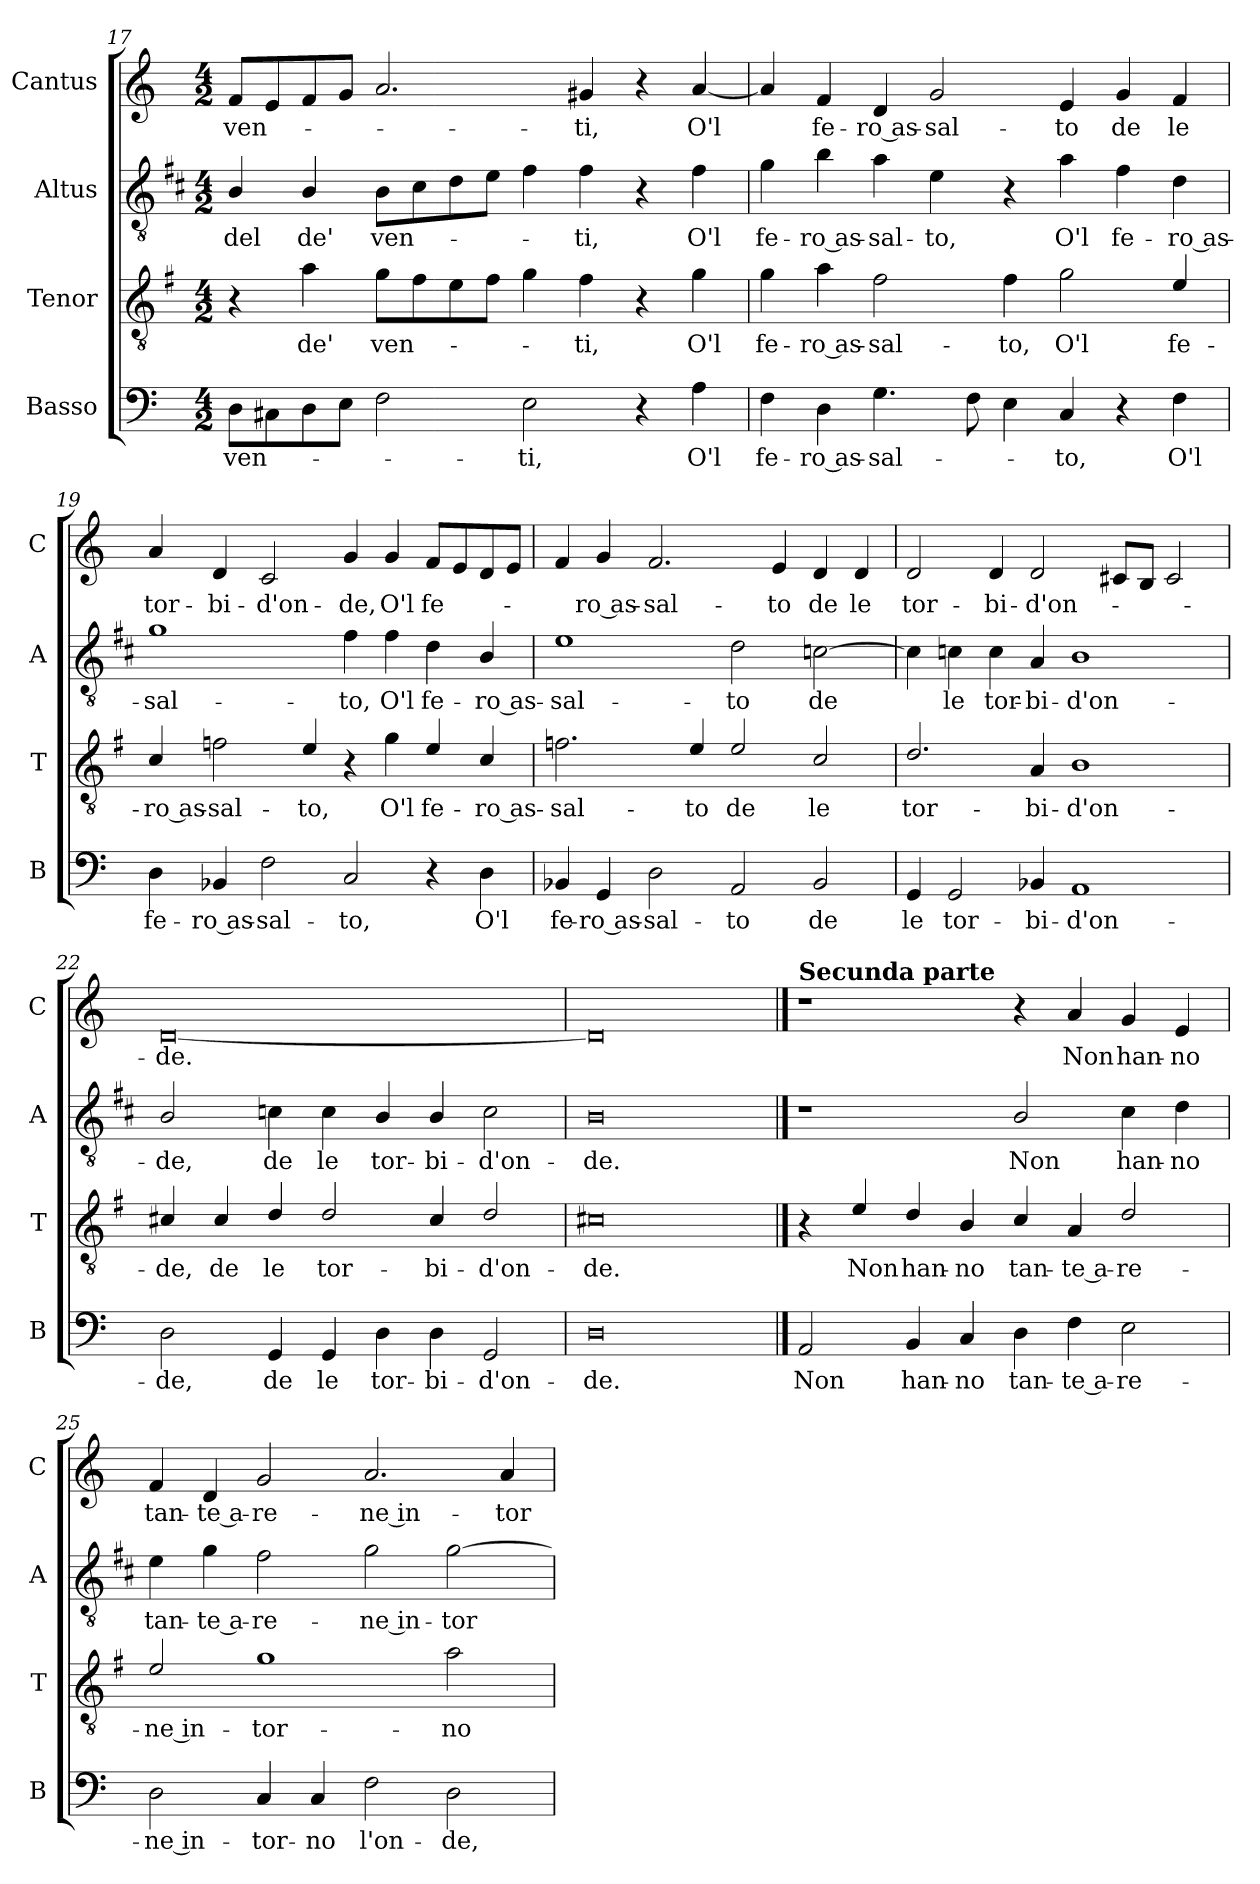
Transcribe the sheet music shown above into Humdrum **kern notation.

**kern	**text	**kern	**text	**kern	**text	**kern	**text
*part4	*part4	*part3	*part3	*part2	*part2	*part1	*part1
*staff4	*staff4	*staff3	*staff3	*staff2	*staff2	*staff1	*staff1
*I"Basso	*	*I"Tenor	*	*I"Altus	*	*I"Cantus	*
*I'B	*	*I'T	*	*I'A	*	*I'C	*
!!LO:LB:g=z
*clefF4	*	*clefGv2	*	*clefGv2	*	*clefG2	*
*	*	*ITrd4c7	*	*ITrd1c2	*	*	*
*k[]	*	*k[]	*	*k[]	*	*k[]	*
*C:	*	*C:	*	*C:	*	*C:	*
*M4/2	*	*M4/2	*	*M4/2	*	*M4/2	*
=17	=17	=17	=17	=17	=17	=17	=17
!	!LO:LY:b	!	!	!	!LO:LY:b	!	!LO:LY:b
8D\L	ven-	4r	.	4A/	-del	8f/L	ven-
8C#X\	.	.	.	.	.	8e/	.
!	!	!	!LO:LY:b	!	!LO:LY:b	!	!
8D\	.	4d\	de'	4A/	de'	8f/	.
8E\J	.	.	.	.	.	8g/J	.
!	!	!	!LO:LY:b	!	!LO:LY:b	!	!
2F\	.	8c\L	ven-	8A\L	ven-	2.a/	.
.	.	8B\	.	8B\	.	.	.
.	.	8A\	.	8c\	.	.	.
.	.	8B\J	.	8d\J	.	.	.
!	!LO:LY:b	!	!	!	!	!	!
2E\	-ti,	4c\	.	4e\	.	.	.
!	!	!	!LO:LY:b	!	!LO:LY:b	!	!LO:LY:b
.	.	4B\	-ti,	4e\	-ti,	4g#X/	-ti,
4r	.	4r	.	4r	.	4r	.
!	!LO:LY:b	!	!LO:LY:b	!	!LO:LY:b	!	!LO:LY:b
4A\	O'l	4c\	O'l	4e\	O'l	[4a/	O'l
=18	=18	=18	=18	=18	=18	=18	=18
!	!LO:LY:b	!	!LO:LY:b	!	!LO:LY:b	!	!
4F\	fe-	4c\	fe-	4f\	fe-	4a/]	.
!	!LO:LY:b	!	!LO:LY:b	!	!LO:LY:b	!	!LO:LY:b
4D\	-ro as-	4d\	-ro as-	4a\	-ro as-	4f/	fe-
!	!LO:LY:b	!	!LO:LY:b	!	!LO:LY:b	!	!LO:LY:b
4.G\	-sal-	2B\	-sal-	4g\	-sal-	4d/	-ro as-
!	!	!	!	!	!LO:LY:b	!	!LO:LY:b
.	.	.	.	4d\	-to,	2g/	-sal-
8F\	.	.	.	.	.	.	.
!	!	!	!LO:LY:b	!	!	!	!
4E\	.	4B\	-to,	4r	.	.	.
!	!LO:LY:b	!	!LO:LY:b	!	!LO:LY:b	!	!LO:LY:b
4C/	-to,	2c\	O'l	4g\	O'l	4e/	-to
!	!	!	!	!	!LO:LY:b	!	!LO:LY:b
4r	.	.	.	4e\	fe-	4g/	de
!	!LO:LY:b	!	!LO:LY:b	!	!LO:LY:b	!	!LO:LY:b
4F\	O'l	4A/	fe-	4c\	-ro as-	4f/	le
=19	=19	=19	=19	=19	=19	=19	=19
!	!LO:LY:b	!	!LO:LY:b	!	!LO:LY:b	!	!LO:LY:b
4D\	fe-	4F/	-ro as-	1f	-sal-	4a/	tor-
!	!LO:LY:b	!	!LO:LY:b	!	!	!	!LO:LY:b
4BB-X/	-ro as-	2B-X\	-sal-	.	.	4d/	-bi-
!	!LO:LY:b	!	!	!	!	!	!LO:LY:b
2F\	-sal-	.	.	.	.	2c/	-d'on-
!	!	!	!LO:LY:b	!	!	!	!
.	.	4A/	-to,	.	.	.	.
!	!LO:LY:b	!	!	!	!LO:LY:b	!	!LO:LY:b
2C/	-to,	4r	.	4e\	-to,	4g/	-de,
!	!	!	!LO:LY:b	!	!LO:LY:b	!	!LO:LY:b
.	.	4c\	O'l	4e\	O'l	4g/	O'l
!	!	!	!LO:LY:b	!	!LO:LY:b	!	!LO:LY:b
4r	.	4A/	fe-	4c\	fe-	8f/L	fe-
.	.	.	.	.	.	8e/	.
!	!LO:LY:b	!	!LO:LY:b	!	!LO:LY:b	!	!
4D\	O'l	4F/	-ro as-	4A/	-ro as-	8d/	.
.	.	.	.	.	.	8e/J	.
=20	=20	=20	=20	=20	=20	=20	=20
!	!LO:LY:b	!	!LO:LY:b	!	!LO:LY:b	!	!
4BB-X/	fe-	2.B-X\	-sal-	1d	-sal-	4f/	.
!	!LO:LY:b	!	!	!	!	!	!LO:LY:b
4GG/	-ro as-	.	.	.	.	4g/	-ro as-
!	!LO:LY:b	!	!	!	!	!	!LO:LY:b
2D\	-sal-	.	.	.	.	2.f/	-sal-
!	!	!	!LO:LY:b	!	!	!	!
.	.	4A/	-to	.	.	.	.
!	!LO:LY:b	!	!LO:LY:b	!	!LO:LY:b	!	!
2AA/	-to	2A/	de	2c\	-to	.	.
!	!	!	!	!	!	!	!LO:LY:b
.	.	.	.	.	.	4e/	-to
!	!LO:LY:b	!	!LO:LY:b	!	!LO:LY:b	!	!LO:LY:b
2BB-/	de	2F/	le	[2B-X\	de	4d/	de
!	!	!	!	!	!	!	!LO:LY:b
.	.	.	.	.	.	4d/	le
!!LO:LB:g=z
=21	=21	=21	=21	=21	=21	=21	=21
!	!LO:LY:b	!	!LO:LY:b	!	!	!	!LO:LY:b
4GG/	le	2.G/	tor-	4B-\]	.	2d/	tor-
!	!LO:LY:b	!	!	!	!LO:LY:b	!	!
2GG/	tor-	.	.	4B-X\	le	.	.
!	!	!	!	!	!LO:LY:b	!	!LO:LY:b
.	.	.	.	4B-\	tor-	4d/	-bi-
!	!LO:LY:b	!	!LO:LY:b	!	!LO:LY:b	!	!LO:LY:b
4BB-X/	-bi-	4D/	-bi-	4G/	-bi-	2d/	-d'on-
!	!LO:LY:b	!	!LO:LY:b	!	!LO:LY:b	!	!
1AA	-d'on-	1E	-d'on-	1A	-d'on-	.	.
.	.	.	.	.	.	8c#X/L	.
.	.	.	.	.	.	8B/J	.
.	.	.	.	.	.	2c#/	.
=22	=22	=22	=22	=22	=22	=22	=22
!	!LO:LY:b	!	!LO:LY:b	!	!LO:LY:b	!	!LO:LY:b
2D\	-de,	4F#X/	-de,	2A/	-de,	[0d	-de.
!	!	!	!LO:LY:b	!	!	!	!
.	.	4F#/	de	.	.	.	.
!	!LO:LY:b	!	!LO:LY:b	!	!LO:LY:b	!	!
4GG/	de	4G/	le	4B-X\	de	.	.
!	!LO:LY:b	!	!LO:LY:b	!	!LO:LY:b	!	!
4GG/	le	2G/	tor-	4B-\	le	.	.
!	!LO:LY:b	!	!	!	!LO:LY:b	!	!
4D\	tor-	.	.	4A/	tor-	.	.
!	!LO:LY:b	!	!LO:LY:b	!	!LO:LY:b	!	!
4D\	-bi-	4F#/	-bi-	4A/	-bi-	.	.
!	!LO:LY:b	!	!LO:LY:b	!	!LO:LY:b	!	!
2GG/	-d'on-	2G/	-d'on-	2B-\	-d'on-	.	.
=23	=23	=23	=23	=23	=23	=23	=23
!	!LO:LY:b	!	!LO:LY:b	!	!LO:LY:b	!	!
0D	-de.	0F#X	-de.	0A	-de.	0d]	.
==24	==24	==24	==24	==24	==24	==24	==24
!	!	!	!	!	!	!LO:TX:a:B:t=Secunda parte	!
!	!LO:LY:b	!	!	!	!	!	!
2AA/	Non	4r	.	1r	.	1r	.
!	!	!	!LO:LY:b	!	!	!	!
.	.	4A/	Non	.	.	.	.
!	!LO:LY:b	!	!LO:LY:b	!	!	!	!
4BB/	han-	4G/	han-	.	.	.	.
!	!LO:LY:b	!	!LO:LY:b	!	!	!	!
4C/	-no	4E/	-no	.	.	.	.
!	!LO:LY:b	!	!LO:LY:b	!	!LO:LY:b	!	!
4D\	tan-	4F/	tan-	2A/	Non	4r	.
!	!LO:LY:b	!	!LO:LY:b	!	!	!	!LO:LY:b
4F\	-te a-	4D/	-te a-	.	.	4a/	Non
!	!LO:LY:b	!	!LO:LY:b	!	!LO:LY:b	!	!LO:LY:b
2E\	-re-	2G/	-re-	4B\	han-	4g/	han-
!	!	!	!	!	!LO:LY:b	!	!LO:LY:b
.	.	.	.	4c\	-no	4e/	-no
!!LO:LB:g=z
=25	=25	=25	=25	=25	=25	=25	=25
!	!LO:LY:b	!	!LO:LY:b	!	!LO:LY:b	!	!LO:LY:b
2D\	-ne in-	2A/	-ne in-	4d\	tan-	4f/	tan-
!	!	!	!	!	!LO:LY:b	!	!LO:LY:b
.	.	.	.	4f\	-te a-	4d/	-te a-
!	!LO:LY:b	!	!LO:LY:b	!	!LO:LY:b	!	!LO:LY:b
4C/	-tor-	1c	-tor-	2e\	-re-	2g/	-re-
!	!LO:LY:b	!	!	!	!	!	!
4C/	-no	.	.	.	.	.	.
!	!LO:LY:b	!	!	!	!LO:LY:b	!	!LO:LY:b
2F\	l'on-	.	.	2f\	-ne in-	2.a/	-ne in-
!	!LO:LY:b	!	!LO:LY:b	!	!LO:LY:b	!	!
2D\	-de,	2d\	-no	[2f\	-tor-	.	.
!	!	!	!	!	!	!	!LO:LY:b
.	.	.	.	.	.	4a/	-tor-
=	=	=	=	=	=	=	=
*-	*-	*-	*-	*-	*-	*-	*-
